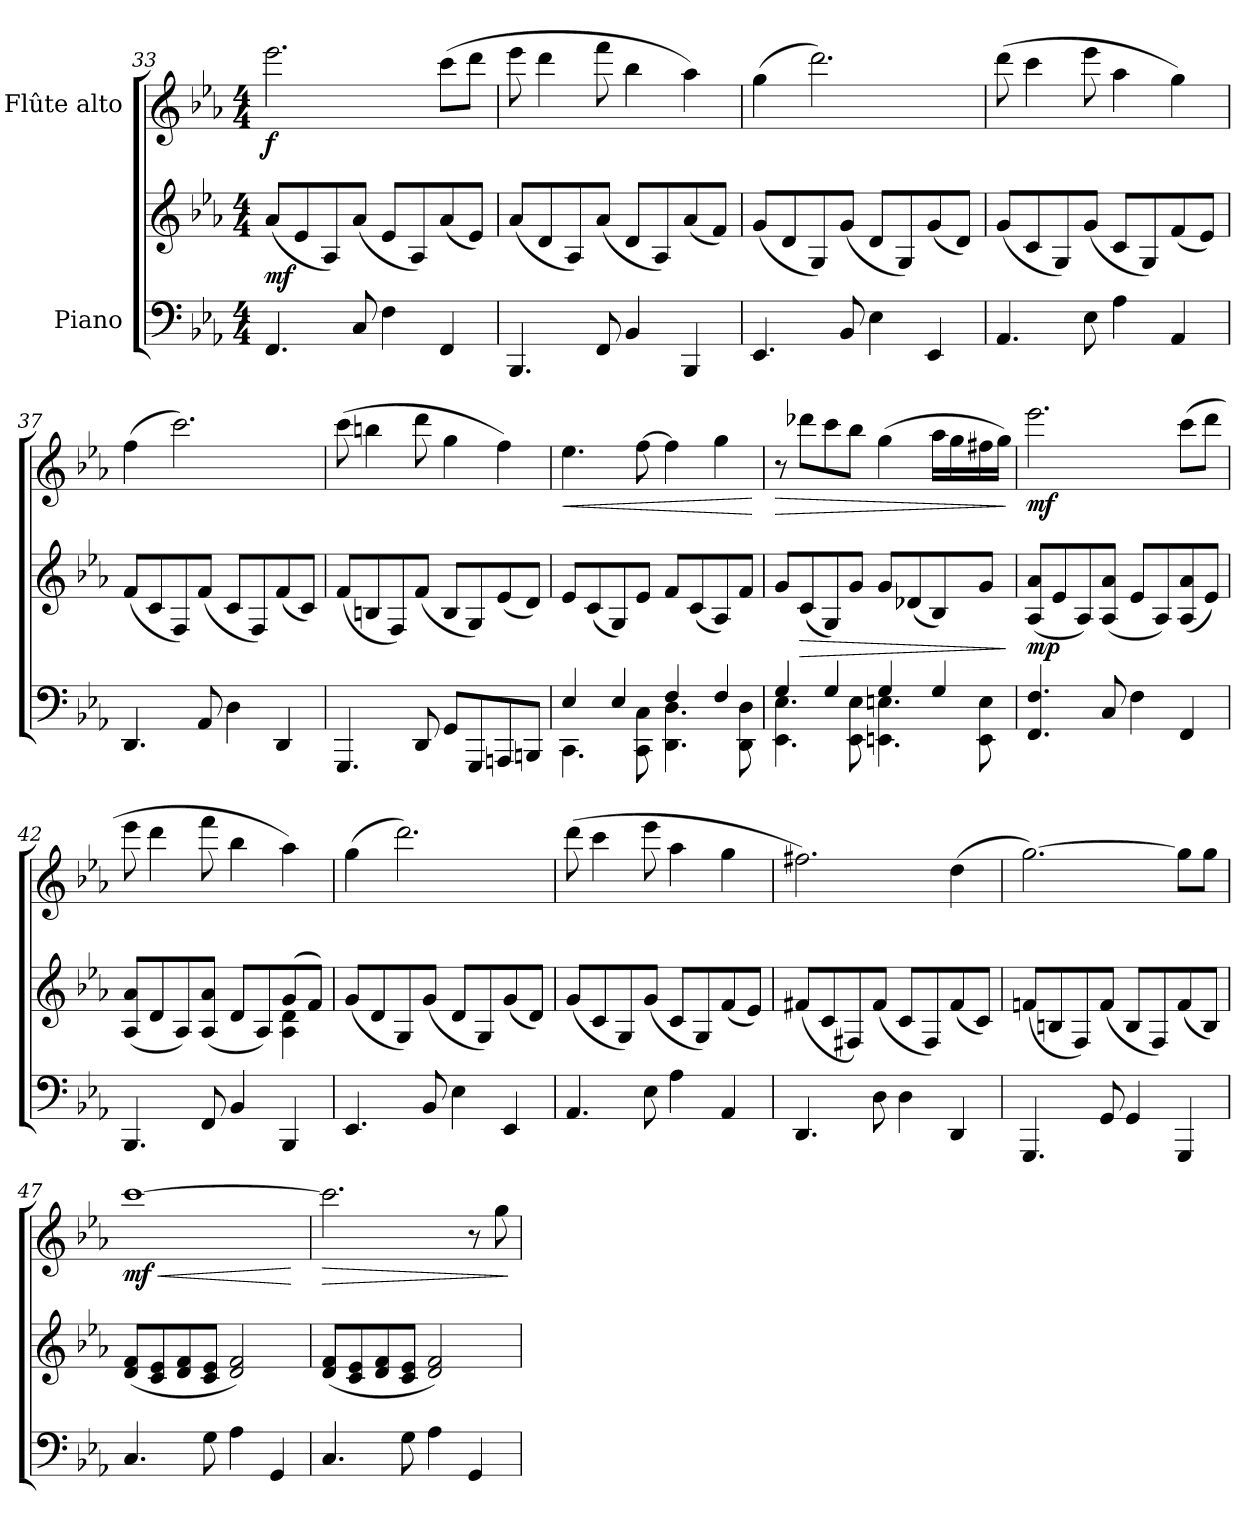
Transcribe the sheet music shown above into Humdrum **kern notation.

**kern	**kern	**dynam	**kern	**dynam
*part2	*part2	*part2	*part1	*part1
*staff3	*staff2	*staff2/3	*staff1	*staff1
*I"Piano	*	*	*I"Flûte alto	*
!!LO:LB:g=z
*clefF4	*clefG2	*	*clefG2	*
*k[b-e-a-]	*k[b-e-a-]	*	*k[b-e-a-]	*
*M4/4	*M4/4	*	*M4/4	*
=33	=33	=33	=33	=33
!	!	!LO:DY:b	!	!LO:DY:b
4.FF/	(8a-/L	mf	2.eee-\	f
.	8e-/	.	.	.
.	8A-/)	.	.	.
8C/	(8a-/J	.	.	.
4F\	8e-/L	.	.	.
.	8A-/)	.	.	.
4FF/	(8a-/	.	(8ccc\L	.
.	8e-/J)	.	8ddd\J	.
=34	=34	=34	=34	=34
4.BBB-/	(8a-/L	.	8eee-\	.
.	8d/	.	4ddd\	.
.	8A-/)	.	.	.
8FF/	(8a-/J	.	8fff\	.
4BB-/	8d/L	.	4bb-\	.
.	8A-/)	.	.	.
4BBB-/	(8a-/	.	4aa-\)	.
.	8f/J)	.	.	.
=35	=35	=35	=35	=35
4.EE-/	(8g/L	.	(4gg\	.
.	8d/	.	.	.
.	8G/)	.	2.ddd\)	.
8BB-/	(8g/J	.	.	.
4E-\	8d/L	.	.	.
.	8G/)	.	.	.
4EE-/	(8g/	.	.	.
.	8d/J)	.	.	.
!!LO:PB:g=z
=36	=36	=36	=36	=36
4.AA-/	(8g/L	.	(8ddd\	.
.	8c/	.	4ccc\	.
.	8G/)	.	.	.
8E-\	(8g/J	.	8eee-\	.
4A-\	8c/L	.	4aa-\	.
.	8G/)	.	.	.
4AA-/	(8f/	.	4gg\)	.
.	8e-/J)	.	.	.
=37	=37	=37	=37	=37
4.DD/	(8f/L	.	(4ff\	.
.	8c/	.	.	.
.	8F/)	.	2.ccc\)	.
8AA-/	(8f/J	.	.	.
4D\	8c/L	.	.	.
.	8F/)	.	.	.
4DD/	(8f/	.	.	.
.	8c/J)	.	.	.
=38	=38	=38	=38	=38
4.GGG/	(8f/L	.	(8ccc\	.
.	8Bn/	.	4bbn\	.
.	8F/)	.	.	.
8DD/	(8f/J	.	8ddd\	.
8GG/L	8B/L	.	4gg\	.
8GGG/	8G/)	.	.	.
8AAAn/	(8e-/	.	4ff\)	.
8BBBn/J	8d/J)	.	.	.
!!LO:LB:g=z
=39	=39	=39	=39	=39
*^	*	*	*	*
!	!	!	!	!	!LO:HP:b
4E-/	4.CC\	8e-/L	.	4.ee-\	<
.	.	(8c/	.	.	.
4E-/	.	8G/)	.	.	.
.	8CC\ 8C\	8e-/J	.	[8ff\	.
4F/	4.DD\ 4.D\	8f/L	.	4ff\]	.
.	.	(8c/	.	.	.
4F/	.	8A-/)	.	4gg\	.
.	8DD\ 8D\	8f/J	.	.	.
*v	*v	*	*	*	*
.	.	.	.	[
=40	=40	=40	=40	=40
*^	*	*	*	*
!	!	!	!	!	!LO:HP:b
4G/	4.EE-\ 4.E-\	8g/L	.	8r	>
!	!	!	!LO:HP:b	!	!
.	.	(8c/	>	8ddd-X\L	.
4G/	.	8G/)	.	8ccc\	.
.	8EE-\ 8E-\	8g/J	.	8bb-\J	.
4G/	4.EEn\ 4.En\	8g/L	.	(4gg\	.
.	.	(8d-X/	.	.	.
4G/	.	8B-/)	.	16aa-\LL	.
.	.	.	.	16gg\	.
.	8EE\ 8E\	8g/J	.	16ff#X\	.
.	.	.	.	16gg\JJ)	.
*v	*v	*	*	*	*
.	.	]	.	]
=41	=41	=41	=41	=41
!	!	!LO:DY:b	!	!LO:DY:b
4.FF/ 4.F/	(8A-/ 8a-/L	mp	2.eee-\	mf
.	8e-/	.	.	.
.	8A-/)	.	.	.
8C/	(8A-/ 8a-/J	.	.	.
4F\	8e-/L	.	.	.
.	8A-/)	.	.	.
4FF/	(8A-/ 8a-/	.	(8ccc\L	.
.	8e-/J)	.	8ddd\J	.
!!LO:LB:g=z
=42	=42	=42	=42	=42
*	*^	*	*	*
4.BBB-/	(8A-/ 8a-/L	2.ryy	.	8eee-\	.
.	8d/	.	.	4ddd\	.
.	8A-/)	.	.	.	.
8FF/	(8A-/ 8a-/J	.	.	8fff\	.
4BB-/	8d/L	.	.	4bb-\	.
.	8A-/)	.	.	.	.
4BBB-/	(8g/	4A-\ 4d\	.	4aa-\)	.
.	8f/J)	.	.	.	.
*	*v	*v	*	*	*
=43	=43	=43	=43	=43
4.EE-/	(8g/L	.	(4gg\	.
.	8d/	.	.	.
.	8G/)	.	2.ddd\)	.
8BB-/	(8g/J	.	.	.
4E-\	8d/L	.	.	.
.	8G/)	.	.	.
4EE-/	(8g/	.	.	.
.	8d/J)	.	.	.
=44	=44	=44	=44	=44
4.AA-/	(8g/L	.	(8ddd\	.
.	8c/	.	4ccc\	.
.	8G/)	.	.	.
8E-\	(8g/J	.	8eee-\	.
4A-\	8c/L	.	4aa-\	.
.	8G/)	.	.	.
4AA-/	(8f/	.	4gg\	.
.	8e-/J)	.	.	.
!!LO:LB:g=z
=45	=45	=45	=45	=45
4.DD/	(8f#X/L	.	2.ff#X\)	.
.	8c/	.	.	.
.	8F#X/)	.	.	.
8D\	(8f#/J	.	.	.
4D\	8c/L	.	.	.
.	8F#/)	.	.	.
4DD/	(8f#/	.	(4dd\	.
.	8c/J)	.	.	.
=46	=46	=46	=46	=46
4.GGG/	(8fn/L	.	[2.gg\)	.
.	8Bn/	.	.	.
.	8F/)	.	.	.
8GG/	(8f/J	.	.	.
4GG/	8B/L	.	.	.
.	8F/)	.	.	.
4GGG/	(8f/	.	8gg\L]	.
.	8B/J)	.	8gg\J	.
=47	=47	=47	=47	=47
!	!	!	!	!LO:HP:b
!	!	!	!	!LO:DY:n=1:b
4.C/	(8d/ 8f/L	.	[1ccc	< mf
.	8c/ 8e-/	.	.	.
.	8d/ 8f/	.	.	.
8G\	8c/ 8e-/J	.	.	.
4A-\	2d/ 2f/)	.	.	.
4GG/	.	.	.	.
.	.	.	.	[
!!LO:PB:g=z
=48	=48	=48	=48	=48
!	!	!	!	!LO:HP:b
4.C/	(8d/ 8f/L	.	2.ccc\]	>
.	8c/ 8e-/	.	.	.
.	8d/ 8f/	.	.	.
8G\	8c/ 8e-/J	.	.	.
4A-\	2d/ 2f/)	.	.	.
4GG/	.	.	8r	.
.	.	.	8gg\	.
.	.	.	.	]
=	=	=	=	=
*-	*-	*-	*-	*-
